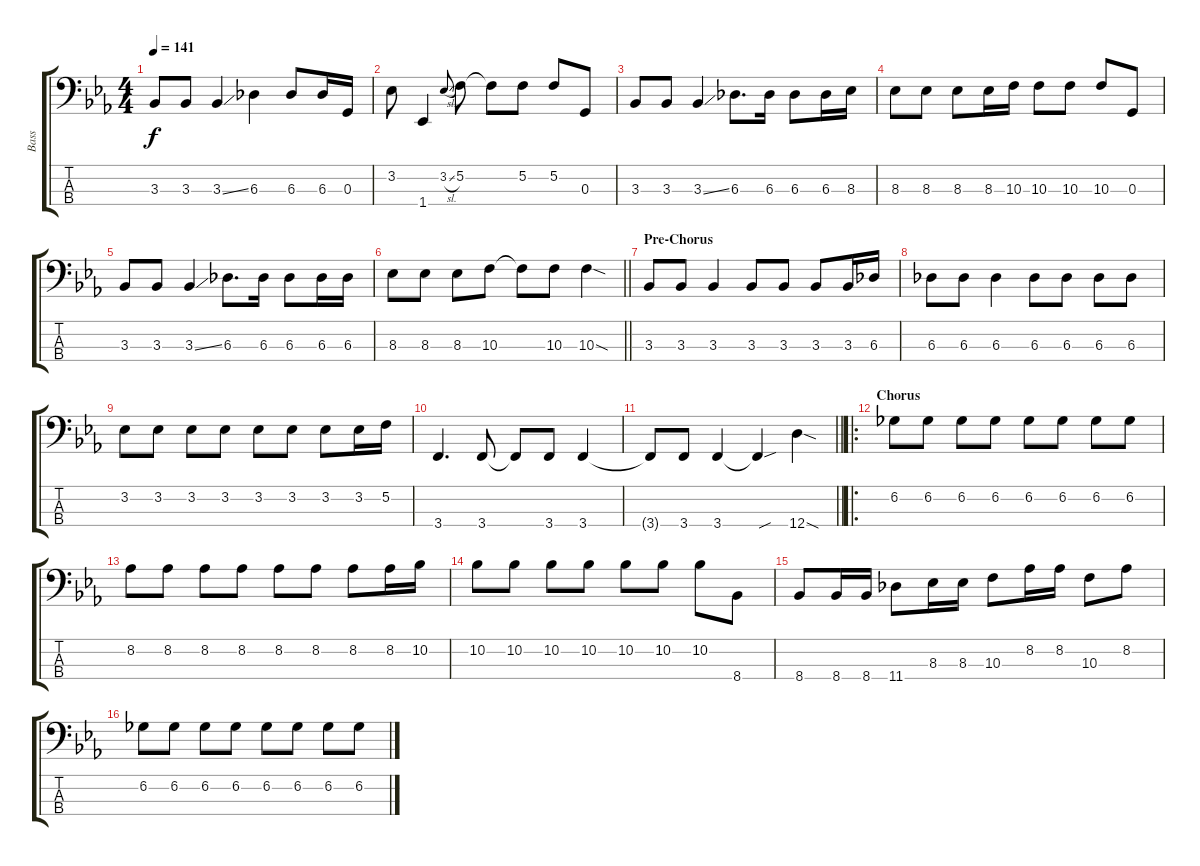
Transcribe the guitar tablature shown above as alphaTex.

\track ("Bass" "Bass") {instrument electricbassfinger}
\staff {score tabs}
\tuning (F2 C2 G1 D1) {hide}
\ts (4 4)
\tempo 141
\clef f4
\ks cminor
3.3.8{dy f} 3.3.8 3.3{ss}.4 6.3.4 6.3.8 6.3.16 0.3.16 |
3.2.8 1.4.4 3.2{sl}.8{gr onbeat} 5.2.8 5.2{t}.8 5.2.8 5.2.8 0.3.8 |
3.3.8 3.3.8 3.3{ss}.4 6.3.8{d} 6.3.16 6.3.8 6.3.16 8.3.16 |
8.3.8 8.3.8 8.3.8 8.3.16 10.3.16 10.3.8 10.3.8 10.3.8 0.3.8 |
3.3.8 3.3.8 3.3{ss}.4 6.3.8{d} 6.3.16 6.3.8 6.3.16 6.3.16 |
\barLineRight lightlight
8.3.8 8.3.8 8.3.8 10.3.8 10.3{t}.8 10.3.8 10.3{sod}.4 |
\section ("" "Pre-Chorus")
3.3.8 3.3.8 3.3.4 3.3.8 3.3.8 3.3.8 3.3.16 6.3.16 |
6.3.8 6.3.8 6.3.4 6.3.8 6.3.8 6.3.8 6.3.8 |
3.2.8 3.2.8 3.2.8 3.2.8 3.2.8 3.2.8 3.2.8 3.2.16 5.2.16 |
3.4.4{d} 3.4.8 3.4{t}.8 3.4.8 3.4.4 |
\barLineRight lightlight
3.4{t}.8 3.4.8 3.4.4 3.4{sou t}.4 12.4{sod}.4 |
\ro
\section ("" "Chorus")
6.2.8 6.2.8 6.2.8 6.2.8 6.2.8 6.2.8 6.2.8 6.2.8 |
8.2.8 8.2.8 8.2.8 8.2.8 8.2.8 8.2.8 8.2.8 8.2.16 10.2.16 |
10.2.8 10.2.8 10.2.8 10.2.8 10.2.8 10.2.8 10.2.8 8.4.8 |
8.4.8 8.4.16 8.4.16 11.4.8 8.3.16 8.3.16 10.3.8 8.2.16 8.2.16 10.3.8 8.2.8 |
6.2.8 6.2.8 6.2.8 6.2.8 6.2.8 6.2.8 6.2.8 6.2.8
